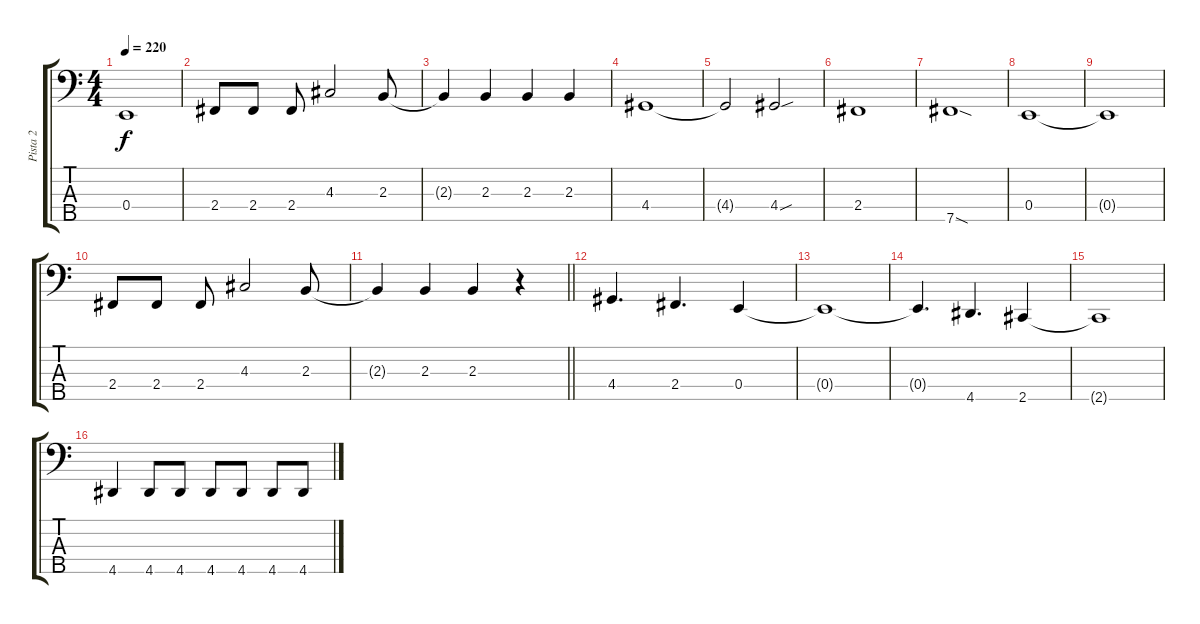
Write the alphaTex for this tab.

\track ("Pista 2" "Pista 2") {instrument electricbassfinger}
\staff {score tabs}
\tuning (G2 D2 A1 E1 B0) {hide}
\ts (4 4)
\tempo 220
\clef f4
\ks c
0.4{t}.1{dy f} |
2.4.8 2.4.8 2.4.8 4.3.2 2.3.8 |
2.3{t}.4 2.3.4 2.3.4 2.3.4 |
4.4.1 |
4.4{t}.2 4.4{sou}.2 |
2.4.1 |
7.5{sod}.1 |
0.4.1 |
0.4{t}.1 |
2.4.8 2.4.8 2.4.8 4.3.2 2.3.8 |
\barLineRight lightlight
2.3{t}.4 2.3.4 2.3.4 r.4 |
4.4.4{d} 2.4.4{d} 0.4.4 |
0.4{t}.1 |
0.4{t}.4{d} 4.5.4{d} 2.5.4 |
2.5{t}.1 |
4.5.4 4.5.8 4.5.8 4.5.8 4.5.8 4.5.8 4.5.8
